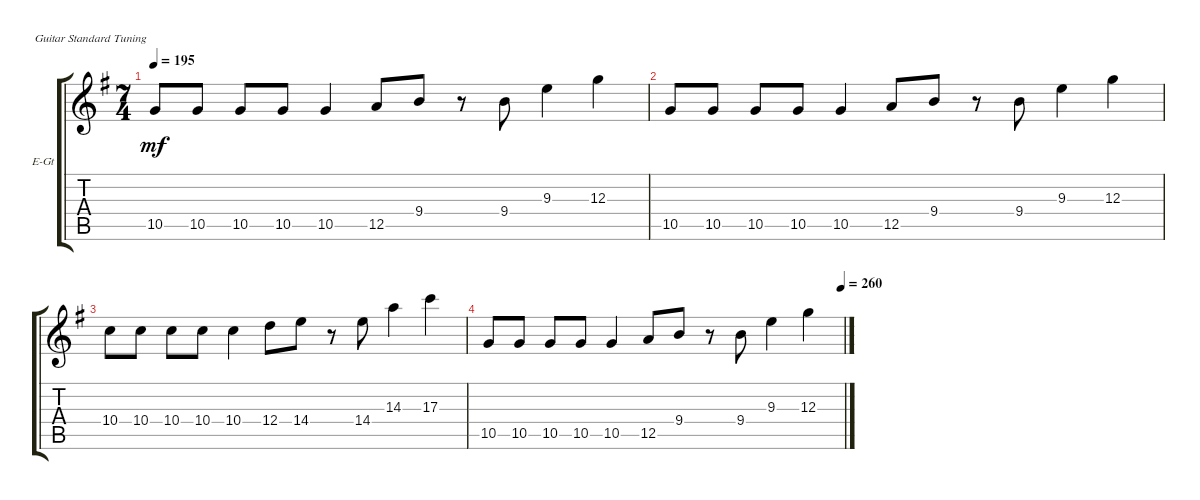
\defaultSystemsLayout 4
\bracketExtendMode groupsimilarinstruments
\firstSystemTrackNameOrientation horizontal
\otherSystemsTrackNameOrientation horizontal
\track ("Electric Guitar (dub)" "E-Gt") {instrument distortionguitar}
\staff {score tabs}
\tuning (E4 B3 G3 D3 A2 E2)
\ts (7 4)
\tempo 195
\clef g2
\ks eminor
10.5.8{dy mf} 10.5.8 10.5.8 10.5.8 10.5.4 12.5.8 9.4.8 r.8 9.4.8 9.3.4 12.3.4 |
10.5.8 10.5.8 10.5.8 10.5.8 10.5.4 12.5.8 9.4.8 r.8 9.4.8 9.3.4 12.3.4 |
10.4.8 10.4.8 10.4.8 10.4.8 10.4.4 12.4.8 14.4.8 r.8 14.4.8 14.3.4 17.3.4 |
\tempo (260 0.99375)
10.5.8 10.5.8 10.5.8 10.5.8 10.5.4 12.5.8 9.4.8 r.8 9.4.8 9.3.4 12.3.4
